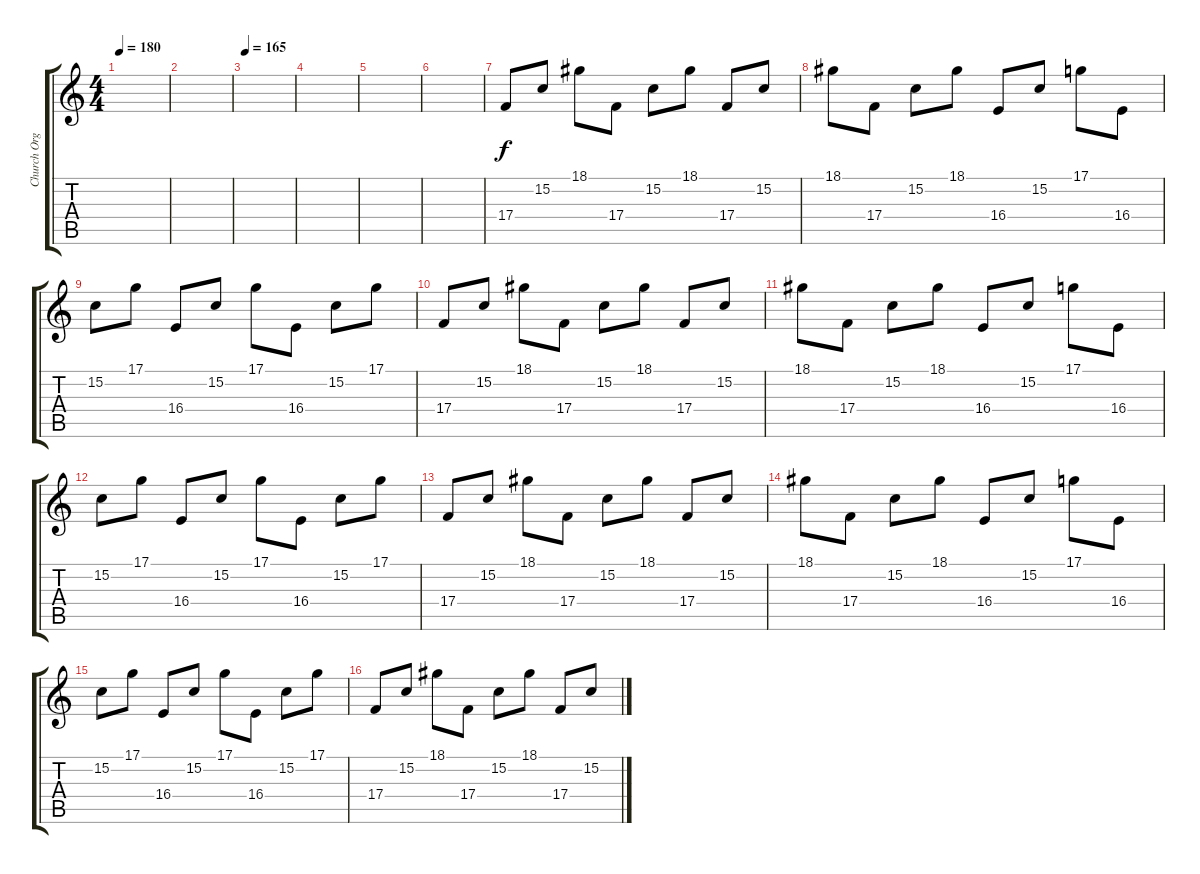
\track ("Church Organ" "Church Org") {instrument churchorgan}
\staff {score tabs}
\tuning (D4 A3 F3 C3 G2 C2) {hide}
\ts (4 4)
\tempo 180
\clef g2
\ks c
|
|
\tempo 165
|
|
|
|
17.4.8 15.2.8 18.1.8 17.4.8 15.2.8 18.1.8 17.4.8 15.2.8 |
18.1.8 17.4.8 15.2.8 18.1.8 16.4.8 15.2.8 17.1.8 16.4.8 |
15.2.8 17.1.8 16.4.8 15.2.8 17.1.8 16.4.8 15.2.8 17.1.8 |
17.4.8 15.2.8 18.1.8 17.4.8 15.2.8 18.1.8 17.4.8 15.2.8 |
18.1.8 17.4.8 15.2.8 18.1.8 16.4.8 15.2.8 17.1.8 16.4.8 |
15.2.8 17.1.8 16.4.8 15.2.8 17.1.8 16.4.8 15.2.8 17.1.8 |
17.4.8 15.2.8 18.1.8 17.4.8 15.2.8 18.1.8 17.4.8 15.2.8 |
18.1.8 17.4.8 15.2.8 18.1.8 16.4.8 15.2.8 17.1.8 16.4.8 |
15.2.8 17.1.8 16.4.8 15.2.8 17.1.8 16.4.8 15.2.8 17.1.8 |
17.4.8 15.2.8 18.1.8 17.4.8 15.2.8 18.1.8 17.4.8 15.2.8
